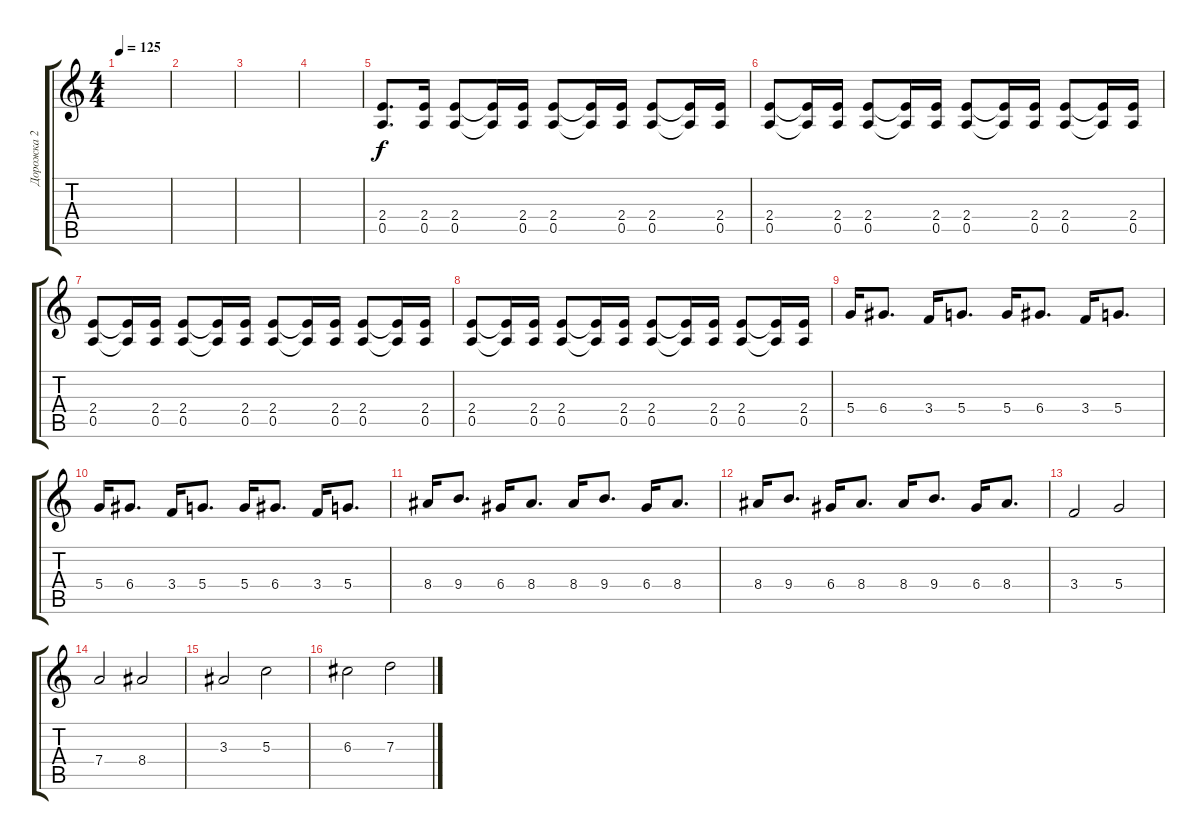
\track ("Дорожка 2" "Дорожка 2") {instrument overdrivenguitar}
\staff {score tabs}
\tuning (E4 B3 G3 D3 A2 D2) {hide}
\ts (4 4)
\tempo 125
\clef g2
\ks c
|
|
|
|
(2.4 0.5).8{d} (2.4 0.5).16 (2.4 0.5).8 (2.4{t} 0.5{t}).16 (2.4 0.5).16 (2.4 0.5).8 (2.4{t} 0.5{t}).16 (2.4 0.5).16 (2.4 0.5).8 (2.4{t} 0.5{t}).16 (2.4 0.5).16 |
(2.4 0.5).8 (2.4{t} 0.5{t}).16 (2.4 0.5).16 (2.4 0.5).8 (2.4{t} 0.5{t}).16 (2.4 0.5).16 (2.4 0.5).8 (2.4{t} 0.5{t}).16 (2.4 0.5).16 (2.4 0.5).8 (2.4{t} 0.5{t}).16 (2.4 0.5).16 |
(2.4 0.5).8 (2.4{t} 0.5{t}).16 (2.4 0.5).16 (2.4 0.5).8 (2.4{t} 0.5{t}).16 (2.4 0.5).16 (2.4 0.5).8 (2.4{t} 0.5{t}).16 (2.4 0.5).16 (2.4 0.5).8 (2.4{t} 0.5{t}).16 (2.4 0.5).16 |
(2.4 0.5).8 (2.4{t} 0.5{t}).16 (2.4 0.5).16 (2.4 0.5).8 (2.4{t} 0.5{t}).16 (2.4 0.5).16 (2.4 0.5).8 (2.4{t} 0.5{t}).16 (2.4 0.5).16 (2.4 0.5).8 (2.4{t} 0.5{t}).16 (2.4 0.5).16 |
5.4.16 6.4.8{d} 3.4.16 5.4.8{d} 5.4.16 6.4.8{d} 3.4.16 5.4.8{d} |
5.4.16 6.4.8{d} 3.4.16 5.4.8{d} 5.4.16 6.4.8{d} 3.4.16 5.4.8{d} |
8.4.16 9.4.8{d} 6.4.16 8.4.8{d} 8.4.16 9.4.8{d} 6.4.16 8.4.8{d} |
8.4.16 9.4.8{d} 6.4.16 8.4.8{d} 8.4.16 9.4.8{d} 6.4.16 8.4.8{d} |
3.4.2 5.4.2 |
7.4.2 8.4.2 |
3.3.2 5.3.2 |
6.3.2 7.3.2
